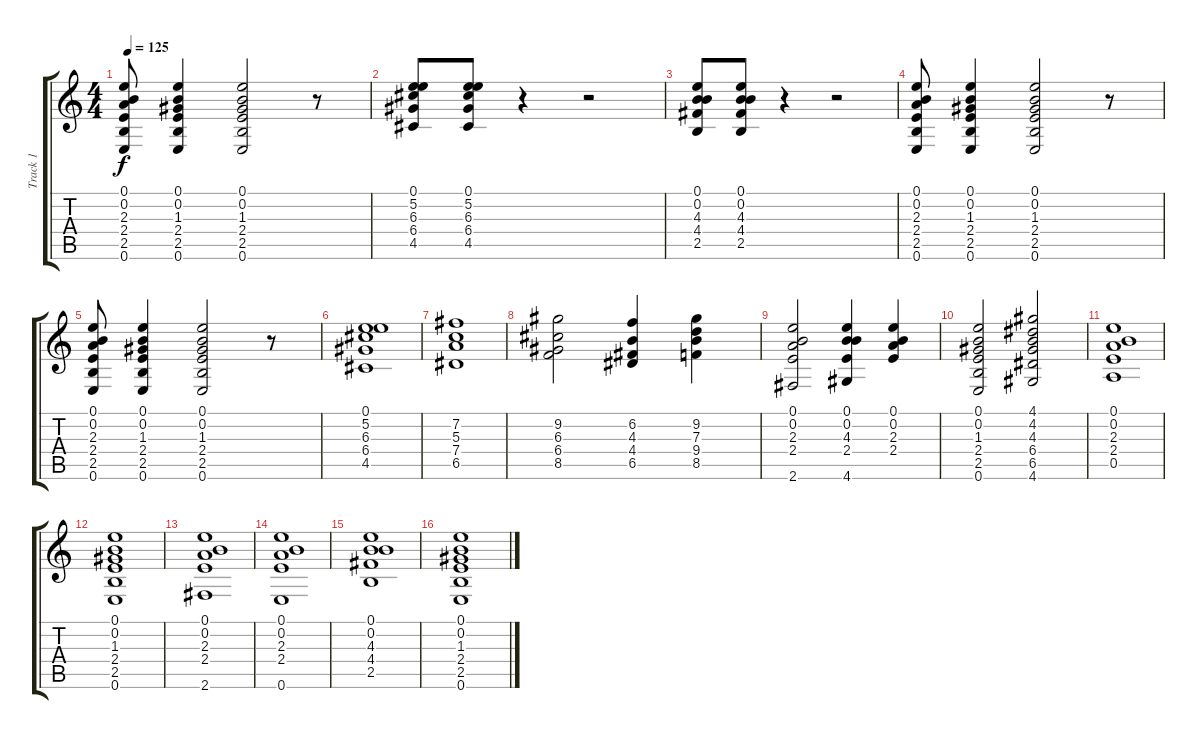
\track ("Track 1" "Track 1") {instrument acousticguitarsteel}
\staff {score tabs}
\tuning (E4 B3 G3 D3 A2 E2) {hide}
\ts (4 4)
\tempo 125
\clef g2
\ks c
(0.1 0.2 2.3 2.4 2.5 0.6).8{dy f} (0.1 0.2 1.3 2.4 2.5 0.6).4 (0.1 0.2 1.3 2.4 2.5 0.6).2 r.8 |
(0.1 5.2 6.3 6.4 4.5).8 (0.1 5.2 6.3 6.4 4.5).8 r.4 r.2 |
(0.1 0.2 4.3 4.4 2.5).8 (0.1 0.2 4.3 4.4 2.5).8 r.4 r.2 |
(0.1 0.2 2.3 2.4 2.5 0.6).8 (0.1 0.2 1.3 2.4 2.5 0.6).4 (0.1 0.2 1.3 2.4 2.5 0.6).2 r.8 |
(0.1 0.2 2.3 2.4 2.5 0.6).8 (0.1 0.2 1.3 2.4 2.5 0.6).4 (0.1 0.2 1.3 2.4 2.5 0.6).2 r.8 |
(0.1 5.2 6.3 6.4 4.5).1 |
(7.2 5.3 7.4 6.5).1 |
(9.2 6.3 6.4 8.5).2 (6.2 4.3 4.4 6.5).4 (9.2 7.3 9.4 8.5).4 |
(0.1 0.2 2.3 2.4 2.6).2 (0.1 0.2 4.3 2.4 4.6).4 (0.1 0.2 2.3 2.4).4 |
(0.1 0.2 1.3 2.4 2.5 0.6).2 (4.1 4.2 4.3 6.4 6.5 4.6).2 |
(0.1 0.2 2.3 2.4 0.5).1 |
(0.1 0.2 1.3 2.4 2.5 0.6).1 |
(0.1 0.2 2.3 2.4 2.6).1 |
(0.1 0.2 2.3 2.4 0.6).1 |
(0.1 0.2 4.3 4.4 2.5).1 |
(0.1 0.2 1.3 2.4 2.5 0.6).1
